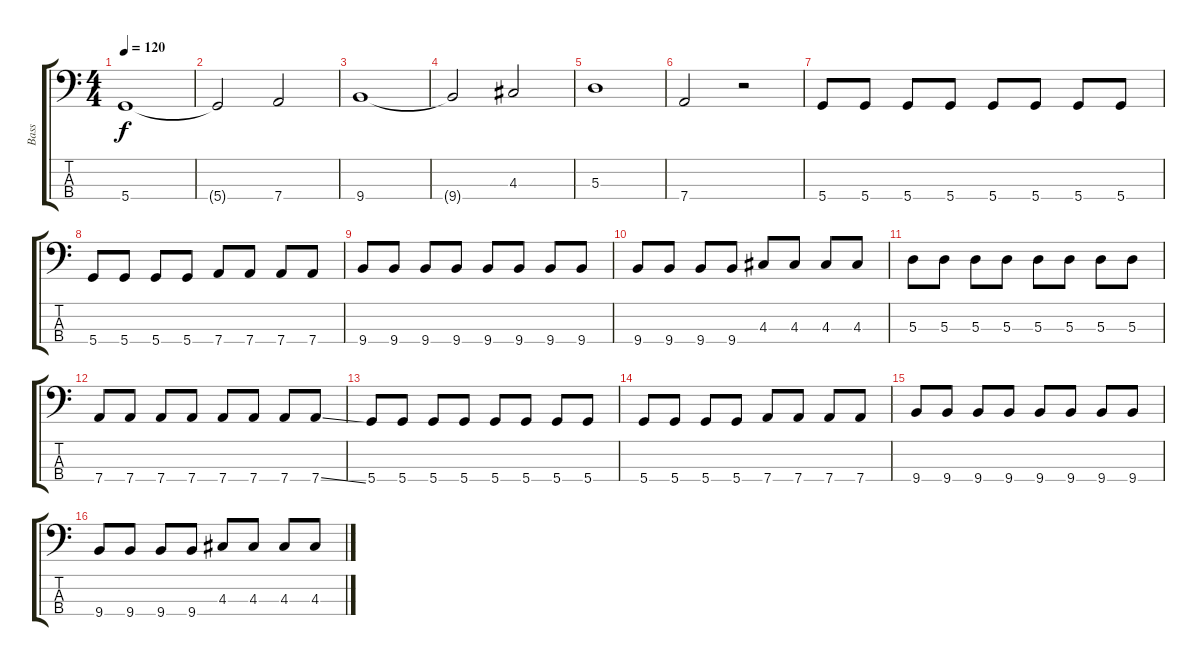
\track ("Bass" "Bass") {instrument electricbasspick}
\staff {score tabs}
\tuning (G2 D2 A1 D1) {hide}
\ts (4 4)
\tempo 120
\clef f4
\ks c
5.4.1{dy f} |
5.4{t}.2 7.4.2 |
9.4.1 |
9.4{t}.2 4.3.2 |
5.3.1 |
7.4.2 r.2 |
5.4.8 5.4.8 5.4.8 5.4.8 5.4.8 5.4.8 5.4.8 5.4.8 |
5.4.8 5.4.8 5.4.8 5.4.8 7.4.8 7.4.8 7.4.8 7.4.8 |
9.4.8 9.4.8 9.4.8 9.4.8 9.4.8 9.4.8 9.4.8 9.4.8 |
9.4.8 9.4.8 9.4.8 9.4.8 4.3.8 4.3.8 4.3.8 4.3.8 |
5.3.8 5.3.8 5.3.8 5.3.8 5.3.8 5.3.8 5.3.8 5.3.8 |
7.4.8 7.4.8 7.4.8 7.4.8 7.4.8 7.4.8 7.4.8 7.4{ss}.8 |
5.4.8 5.4.8 5.4.8 5.4.8 5.4.8 5.4.8 5.4.8 5.4.8 |
5.4.8 5.4.8 5.4.8 5.4.8 7.4.8 7.4.8 7.4.8 7.4.8 |
9.4.8 9.4.8 9.4.8 9.4.8 9.4.8 9.4.8 9.4.8 9.4.8 |
9.4.8 9.4.8 9.4.8 9.4.8 4.3.8 4.3.8 4.3.8 4.3.8
